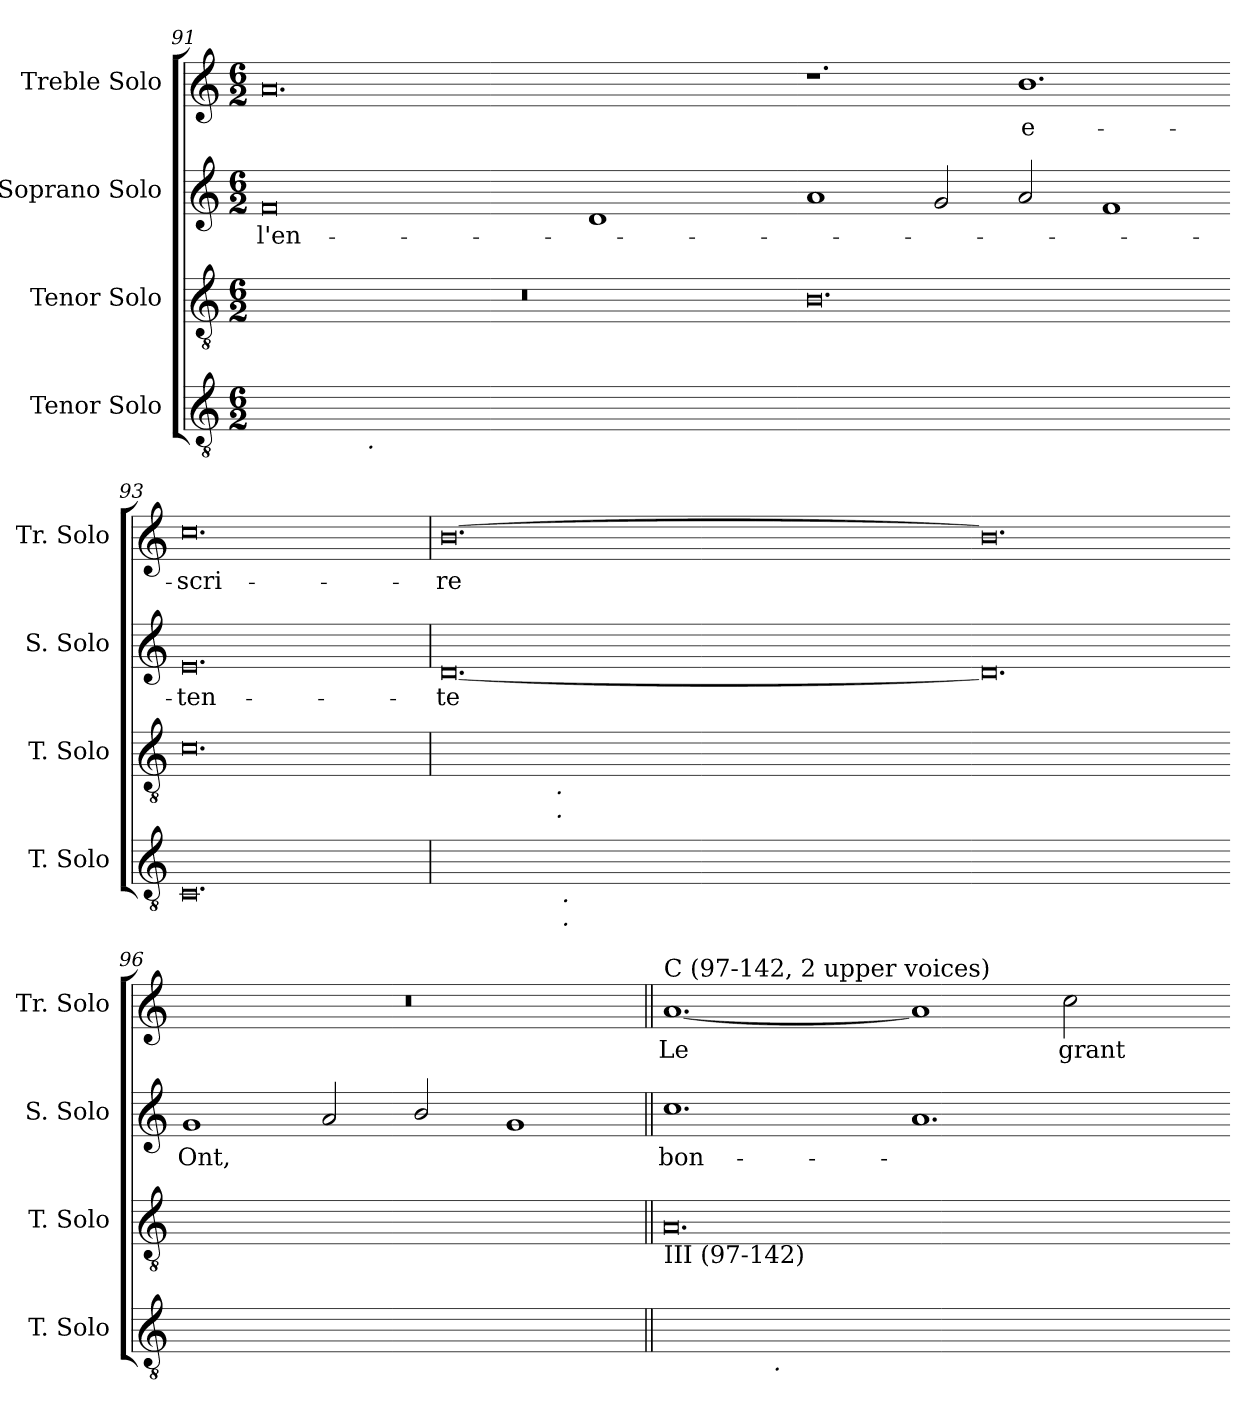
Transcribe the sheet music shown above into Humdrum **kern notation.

**kern	**kern	**kern	**text	**kern	**text
*part4	*part3	*part2	*part2	*part1	*part1
*staff4	*staff3	*staff2	*staff2	*staff1	*staff1
*I"Tenor Solo	*I"Tenor Solo	*I"Soprano Solo	*	*I"Treble Solo	*
*I'T. Solo	*I'T. Solo	*I'S. Solo	*	*I'Tr. Solo	*
!!LO:LB:g=z
*clefGv2	*clefGv2	*clefG2	*	*clefG2	*
*ITrd7c12	*ITrd7c12	*	*	*	*
*k[]	*k[]	*k[]	*	*k[]	*
*C:	*C:	*C:	*	*C:	*
*M6/2	*M6/2	*M6/2	*	*M6/2	*
=91	=91	=91	=91	=91	=91
!	!LO:N:vis=1	!	!	!	!
!	!	!	!LO:LY:b:color=#000000	!	!
*^	*	*	*	*	*
[<0.DDiyy	4ryy	0.r	0fi	l'en-	0.ai	.
.	8ryy	.	.	.	.	.
.	64ryy	.	.	.	.	.
.	512.ryy	.	.	.	.	.
!	!LO:TX:b:i:t=.	!	!	!	!	!
.	1ryy	.	.	.	.	.
.	1ryy	.	.	.	.	.
.	.	.	1di	.	.	.
.	2ryy	.	.	.	.	.
.	16ryy	.	.	.	.	.
.	32ryy	.	.	.	.	.
.	128ryy	.	.	.	.	.
.	256ryy	.	.	.	.	.
.	1024ryy	.	.	.	.	.
*v	*v	*	*	*	*	*
=92-	=92-	=92-	=92-	=92-	=92-
0.DDiyy]	0.BBi	1ai	.	1.r	.
.	.	2gi/	.	.	.
!	!	!	!	!	!LO:LY:b:color=#000000
.	.	2ai/	.	1.bi	e-
.	.	1fi	.	.	.
=93-	=93-	=93-	=93-	=93-	=93-
!	!	!	!LO:LY:b:color=#000000	!	!
!	!	!	!	!	!LO:LY:b:color=#000000
0.CCi	0.Ci	0.ei	-ten-	0.cci	-scri-
=94	=94	=94	=94	=94	=94
!	!	!	!LO:LY:b:color=#000000	!	!
!	!	!	!	!	!LO:LY:b:color=#000000
*^	*^	*	*	*	*
[<0.GGiyy	2ryy	[<0.BBiyy	2ryy	[<0.di	-te	[<0.bi	-re
.	16ryy	.	16ryy	.	.	.	.
.	128.ryy	.	256ryy	.	.	.	.
.	.	.	1024ryy	.	.	.	.
!	!	!	!LO:TX:b:i:t=.	!	!	!	!
!	!	!	!LO:TX:b:i:t=.	!	!	!	!
.	.	.	1ryy	.	.	.	.
!	!LO:TX:b:i:t=.	!	!	!	!	!	!
!	!LO:TX:b:i:t=.	!	!	!	!	!	!
.	1ryy	.	.	.	.	.	.
.	.	.	1ryy	.	.	.	.
.	1ryy	.	.	.	.	.	.
.	.	.	4ryy	.	.	.	.
.	4ryy	.	.	.	.	.	.
.	.	.	8ryy	.	.	.	.
.	8ryy	.	.	.	.	.	.
.	.	.	32ryy	.	.	.	.
.	32ryy	.	.	.	.	.	.
.	.	.	64ryy	.	.	.	.
.	64ryy	.	.	.	.	.	.
.	.	.	128ryy	.	.	.	.
.	256ryy	.	.	.	.	.	.
.	.	.	512.ryy	.	.	.	.
*v	*v	*	*	*	*	*	*
*	*v	*v	*	*	*	*
=95-	=95-	=95-	=95-	=95-	=95-
0.GGiyy_<	0.BBiyy_<	0.di]	.	0.bi]	.
=96-	=96-	=96-	=96-	=96-	=96-
!	!	!	!LO:LY:b:color=#000000	!LO:N:vis=1	!
0.GGiyy]	0.BBiyy]	1gi	Ont,	0.r	.
.	.	2ai/	.	.	.
.	.	2bi/	.	.	.
.	.	1gi	.	.	.
!!LO:PB:g=z
=97||	=97||	=97||	=97||	=97||	=97||
!	!	!	!LO:LY:b:color=#000000	!	!
!	!	!	!	!LO:TX:t=C (97-142, 2 upper voices)	!
!	!LO:TX:b:t=III (97-142)	!	!	!	!
!LO:TX:b:t=III (97-142)	!	!	!	!	!
!	!	!	!	!	!LO:LY:b:color=#000000
*^	*	*	*	*	*
[<0.AAiyy	2ryy	0.AAi	1.cci	bon-	[<1.ai	Le
.	64ryy	.	.	.	.	.
.	256ryy	.	.	.	.	.
.	1024ryy	.	.	.	.	.
!	!LO:TX:b:i:t=.	!	!	!	!	!
.	1ryy	.	.	.	.	.
.	.	.	1.ai	.	1ai]	.
.	1ryy	.	.	.	.	.
!	!	!	!	!	!	!LO:LY:b:color=#000000
.	.	.	.	.	2cci\	grant
.	4ryy	.	.	.	.	.
.	8ryy	.	.	.	.	.
.	16ryy	.	.	.	.	.
.	32ryy	.	.	.	.	.
.	128ryy	.	.	.	.	.
.	512.ryy	.	.	.	.	.
*v	*v	*	*	*	*	*
=-	=-	=-	=-	=-	=-
*-	*-	*-	*-	*-	*-
